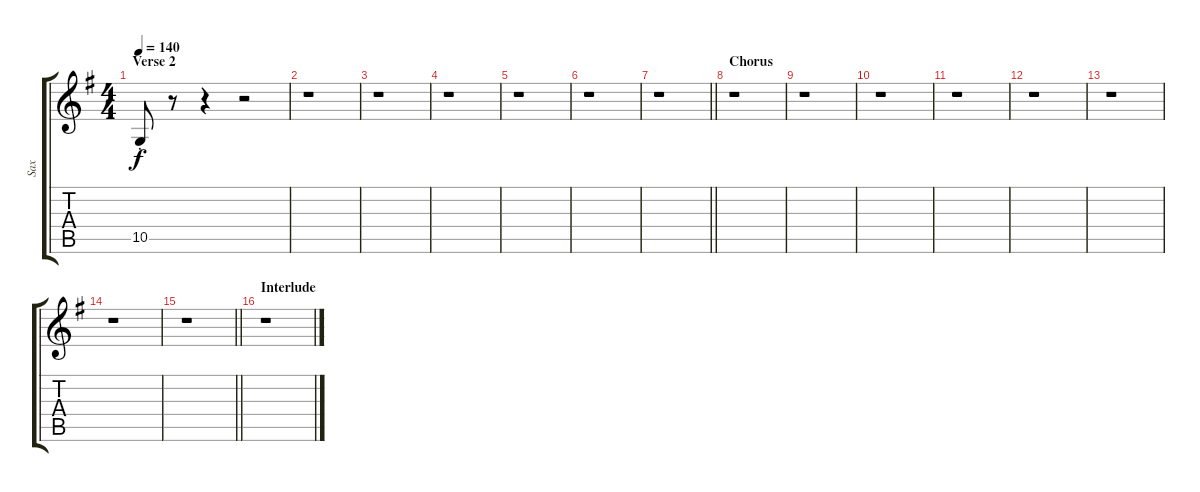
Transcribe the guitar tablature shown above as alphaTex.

\track ("Sax" "Sax") {instrument tenorsax}
\staff {score tabs}
\tuning (E4 B3 G3 D3 A2 E2) {hide}
\ts (4 4)
\section ("" "Verse 2")
\tempo 140
\clef g2
\ks g
10.5{st}.8{dy f} r.8 r.4 r.2 |
r.1 |
r.1 |
r.1 |
r.1 |
r.1 |
\barLineRight lightlight
r.1 |
\section ("" "Chorus")
r.1 |
r.1 |
r.1 |
r.1 |
r.1 |
r.1 |
r.1 |
\barLineRight lightlight
r.1 |
\section ("" "Interlude")
r.1
